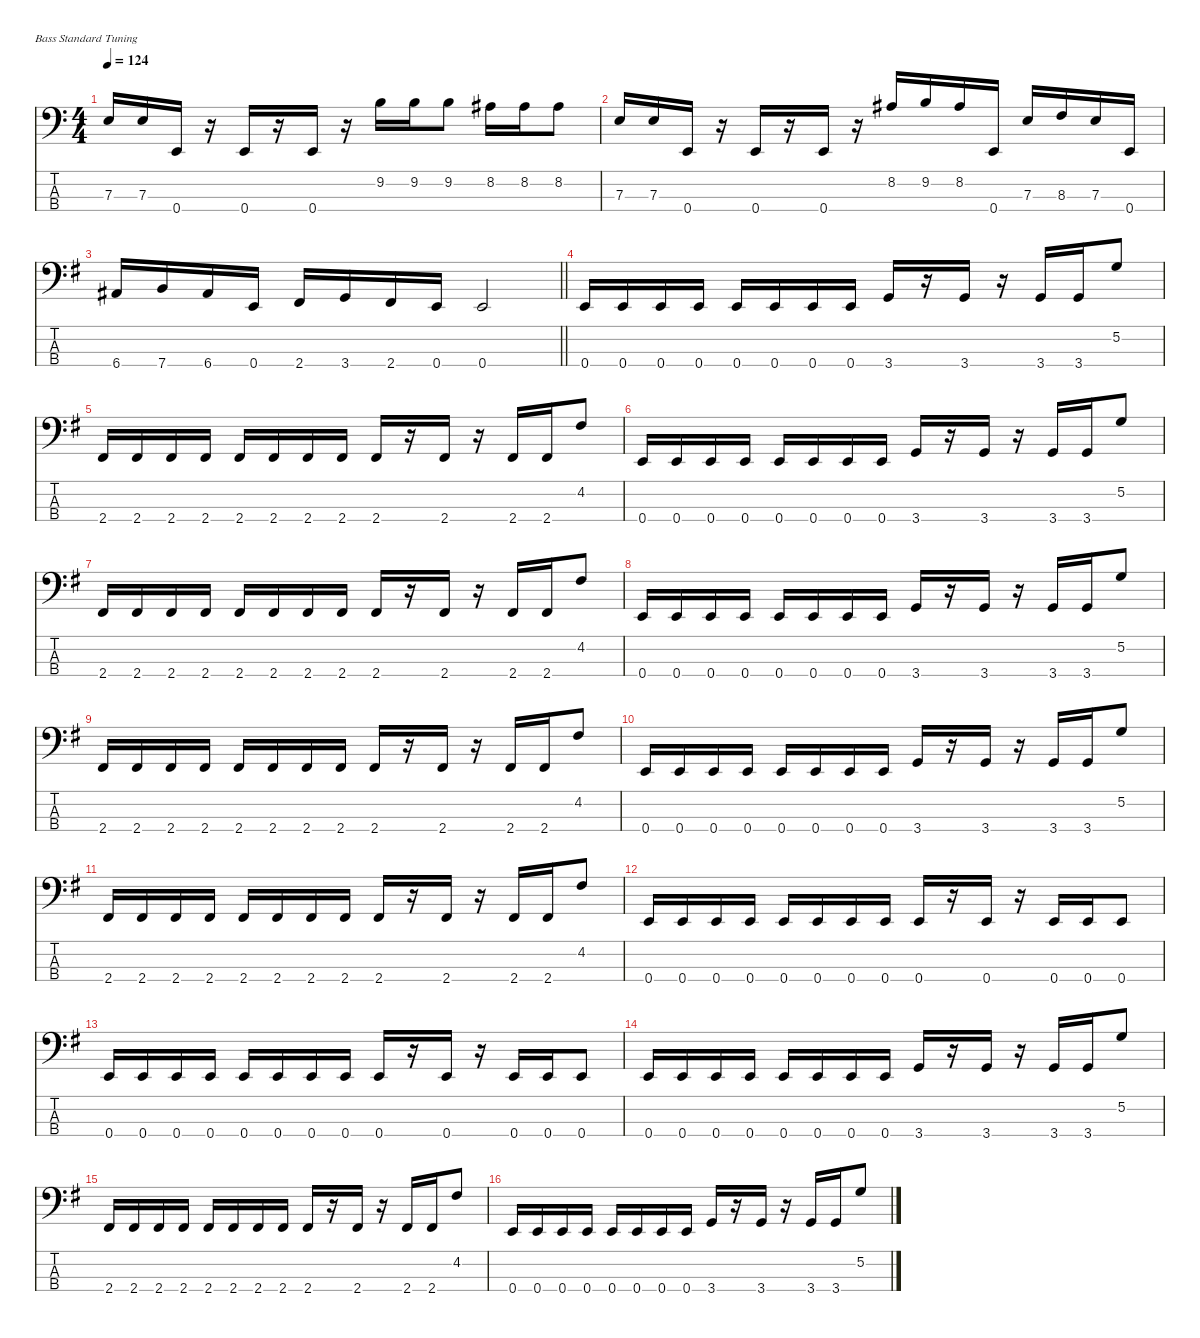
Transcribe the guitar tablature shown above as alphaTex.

\defaultSystemsLayout 4
\hideDynamics
\bracketExtendMode nobrackets
\singleTrackTrackNamePolicy hidden
\multiTrackTrackNamePolicy hidden
\otherSystemsTrackNameOrientation horizontal
\track ("Bass Gtr" "el.bs.") {instrument electricbasspick}
\staff {score tabs}
\tuning (G2 D2 A1 E1)
\ts (4 4)
\tempo 124
\clef f4
\ks c
7.3.16{dy fff beam Up} 7.3.16{beam Up} 0.4.16{beam Up} r.16{beam Up} 0.4.16{beam Up} r.16{beam Up} 0.4.16{beam Up} r.16{beam Up} 9.2.16{beam Down} 9.2.16{beam Down} 9.2.8{beam Down} 8.2{acc #}.16{beam Down} 8.2{acc #}.16{beam Down} 8.2{acc #}.8{beam Down} |
7.3.16{beam Up} 7.3.16{beam Up} 0.4.16{beam Up} r.16{beam Up} 0.4.16{beam Up} r.16{beam Up} 0.4.16{beam Up} r.16{beam Up} 8.2{acc #}.16{beam Up} 9.2.16{beam Up} 8.2{acc #}.16{beam Up} 0.4.16{beam Up} 7.3.16{beam Up} 8.3.16{beam Up} 7.3.16{beam Up} 0.4.16{beam Up} |
\barLineRight lightlight
\ks g
6.4{acc #}.16{beam Up} 7.4{acc forcenatural}.16{beam Up} 6.4{acc #}.16{beam Up} 0.4{acc forcenatural}.16{beam Up} 2.4{acc #}.16{beam Up} 3.4{acc forcenatural}.16{beam Up} 2.4{acc #}.16{beam Up} 0.4{acc forcenatural}.16{beam Up} 0.4{acc forcenatural}.2{beam Up} |
0.4{acc forcenatural}.16{beam Up} 0.4{acc forcenatural}.16{beam Up} 0.4{acc forcenatural}.16{beam Up} 0.4{acc forcenatural}.16{beam Up} 0.4{acc forcenatural}.16{beam Up} 0.4{acc forcenatural}.16{beam Up} 0.4{acc forcenatural}.16{beam Up} 0.4{acc forcenatural}.16{beam Up} 3.4{acc forcenatural}.16{beam Up} r.16{beam Up} 3.4{acc forcenatural}.16{beam Up} r.16{beam Up} 3.4{acc forcenatural}.16{beam Up} 3.4{acc forcenatural}.16{beam Up} 5.2{acc forcenatural}.8{beam Up} |
2.4{acc #}.16{beam Up} 2.4{acc #}.16{beam Up} 2.4{acc #}.16{beam Up} 2.4{acc #}.16{beam Up} 2.4{acc #}.16{beam Up} 2.4{acc #}.16{beam Up} 2.4{acc #}.16{beam Up} 2.4{acc #}.16{beam Up} 2.4{acc #}.16{beam Up} r.16{beam Up} 2.4{acc #}.16{beam Up} r.16{beam Up} 2.4{acc #}.16{beam Up} 2.4{acc #}.16{beam Up} 4.2{acc #}.8{beam Up} |
0.4{acc forcenatural}.16{beam Up} 0.4{acc forcenatural}.16{beam Up} 0.4{acc forcenatural}.16{beam Up} 0.4{acc forcenatural}.16{beam Up} 0.4{acc forcenatural}.16{beam Up} 0.4{acc forcenatural}.16{beam Up} 0.4{acc forcenatural}.16{beam Up} 0.4{acc forcenatural}.16{beam Up} 3.4{acc forcenatural}.16{beam Up} r.16{beam Up} 3.4{acc forcenatural}.16{beam Up} r.16{beam Up} 3.4{acc forcenatural}.16{beam Up} 3.4{acc forcenatural}.16{beam Up} 5.2{acc forcenatural}.8{beam Up} |
2.4{acc #}.16{beam Up} 2.4{acc #}.16{beam Up} 2.4{acc #}.16{beam Up} 2.4{acc #}.16{beam Up} 2.4{acc #}.16{beam Up} 2.4{acc #}.16{beam Up} 2.4{acc #}.16{beam Up} 2.4{acc #}.16{beam Up} 2.4{acc #}.16{beam Up} r.16{beam Up} 2.4{acc #}.16{beam Up} r.16{beam Up} 2.4{acc #}.16{beam Up} 2.4{acc #}.16{beam Up} 4.2{acc #}.8{beam Up} |
0.4{acc forcenatural}.16{beam Up} 0.4{acc forcenatural}.16{beam Up} 0.4{acc forcenatural}.16{beam Up} 0.4{acc forcenatural}.16{beam Up} 0.4{acc forcenatural}.16{beam Up} 0.4{acc forcenatural}.16{beam Up} 0.4{acc forcenatural}.16{beam Up} 0.4{acc forcenatural}.16{beam Up} 3.4{acc forcenatural}.16{beam Up} r.16{beam Up} 3.4{acc forcenatural}.16{beam Up} r.16{beam Up} 3.4{acc forcenatural}.16{beam Up} 3.4{acc forcenatural}.16{beam Up} 5.2{acc forcenatural}.8{beam Up} |
2.4{acc #}.16{beam Up} 2.4{acc #}.16{beam Up} 2.4{acc #}.16{beam Up} 2.4{acc #}.16{beam Up} 2.4{acc #}.16{beam Up} 2.4{acc #}.16{beam Up} 2.4{acc #}.16{beam Up} 2.4{acc #}.16{beam Up} 2.4{acc #}.16{beam Up} r.16{beam Up} 2.4{acc #}.16{beam Up} r.16{beam Up} 2.4{acc #}.16{beam Up} 2.4{acc #}.16{beam Up} 4.2{acc #}.8{beam Up} |
0.4{acc forcenatural}.16{beam Up} 0.4{acc forcenatural}.16{beam Up} 0.4{acc forcenatural}.16{beam Up} 0.4{acc forcenatural}.16{beam Up} 0.4{acc forcenatural}.16{beam Up} 0.4{acc forcenatural}.16{beam Up} 0.4{acc forcenatural}.16{beam Up} 0.4{acc forcenatural}.16{beam Up} 3.4{acc forcenatural}.16{beam Up} r.16{beam Up} 3.4{acc forcenatural}.16{beam Up} r.16{beam Up} 3.4{acc forcenatural}.16{beam Up} 3.4{acc forcenatural}.16{beam Up} 5.2{acc forcenatural}.8{beam Up} |
2.4{acc #}.16{beam Up} 2.4{acc #}.16{beam Up} 2.4{acc #}.16{beam Up} 2.4{acc #}.16{beam Up} 2.4{acc #}.16{beam Up} 2.4{acc #}.16{beam Up} 2.4{acc #}.16{beam Up} 2.4{acc #}.16{beam Up} 2.4{acc #}.16{beam Up} r.16{beam Up} 2.4{acc #}.16{beam Up} r.16{beam Up} 2.4{acc #}.16{beam Up} 2.4{acc #}.16{beam Up} 4.2{acc #}.8{beam Up} |
0.4{acc forcenatural}.16{beam Up} 0.4{acc forcenatural}.16{beam Up} 0.4{acc forcenatural}.16{beam Up} 0.4{acc forcenatural}.16{beam Up} 0.4{acc forcenatural}.16{beam Up} 0.4{acc forcenatural}.16{beam Up} 0.4{acc forcenatural}.16{beam Up} 0.4{acc forcenatural}.16{beam Up} 0.4{acc forcenatural}.16{beam Up} r.16{beam Up} 0.4{acc forcenatural}.16{beam Up} r.16{beam Up} 0.4{acc forcenatural}.16{beam Up} 0.4{acc forcenatural}.16{beam Up} 0.4{acc forcenatural}.8{beam Up} |
0.4{acc forcenatural}.16{beam Up} 0.4{acc forcenatural}.16{beam Up} 0.4{acc forcenatural}.16{beam Up} 0.4{acc forcenatural}.16{beam Up} 0.4{acc forcenatural}.16{beam Up} 0.4{acc forcenatural}.16{beam Up} 0.4{acc forcenatural}.16{beam Up} 0.4{acc forcenatural}.16{beam Up} 0.4{acc forcenatural}.16{beam Up} r.16{beam Up} 0.4{acc forcenatural}.16{beam Up} r.16{beam Up} 0.4{acc forcenatural}.16{beam Up} 0.4{acc forcenatural}.16{beam Up} 0.4{acc forcenatural}.8{beam Up} |
0.4{acc forcenatural}.16{beam Up} 0.4{acc forcenatural}.16{beam Up} 0.4{acc forcenatural}.16{beam Up} 0.4{acc forcenatural}.16{beam Up} 0.4{acc forcenatural}.16{beam Up} 0.4{acc forcenatural}.16{beam Up} 0.4{acc forcenatural}.16{beam Up} 0.4{acc forcenatural}.16{beam Up} 3.4{acc forcenatural}.16{beam Up} r.16{beam Up} 3.4{acc forcenatural}.16{beam Up} r.16{beam Up} 3.4{acc forcenatural}.16{beam Up} 3.4{acc forcenatural}.16{beam Up} 5.2{acc forcenatural}.8{beam Up} |
2.4{acc #}.16{beam Up} 2.4{acc #}.16{beam Up} 2.4{acc #}.16{beam Up} 2.4{acc #}.16{beam Up} 2.4{acc #}.16{beam Up} 2.4{acc #}.16{beam Up} 2.4{acc #}.16{beam Up} 2.4{acc #}.16{beam Up} 2.4{acc #}.16{beam Up} r.16{beam Up} 2.4{acc #}.16{beam Up} r.16{beam Up} 2.4{acc #}.16{beam Up} 2.4{acc #}.16{beam Up} 4.2{acc #}.8{beam Up} |
0.4{acc forcenatural}.16{beam Up} 0.4{acc forcenatural}.16{beam Up} 0.4{acc forcenatural}.16{beam Up} 0.4{acc forcenatural}.16{beam Up} 0.4{acc forcenatural}.16{beam Up} 0.4{acc forcenatural}.16{beam Up} 0.4{acc forcenatural}.16{beam Up} 0.4{acc forcenatural}.16{beam Up} 3.4{acc forcenatural}.16{beam Up} r.16{beam Up} 3.4{acc forcenatural}.16{beam Up} r.16{beam Up} 3.4{acc forcenatural}.16{beam Up} 3.4{acc forcenatural}.16{beam Up} 5.2{acc forcenatural}.8{beam Up}
